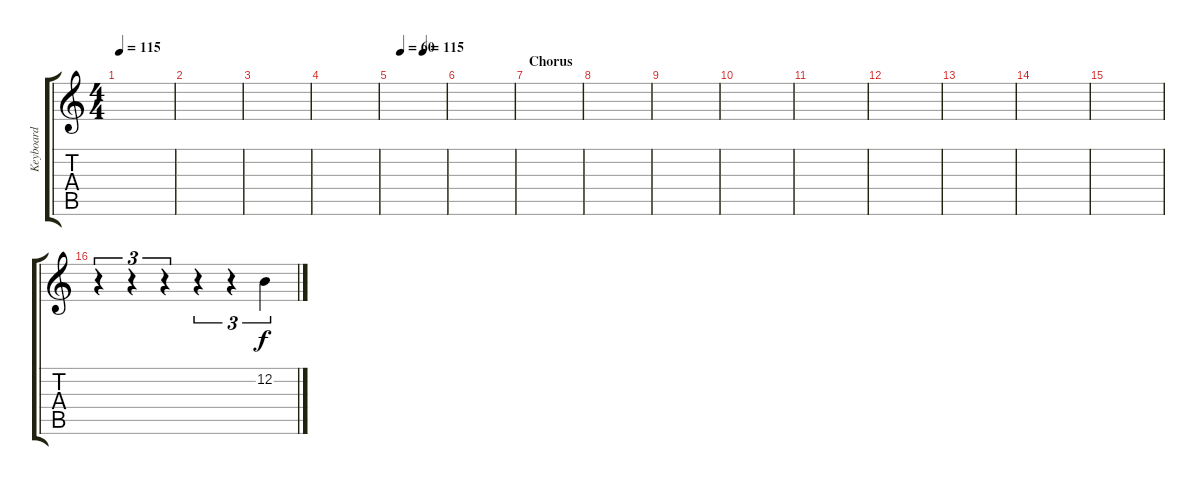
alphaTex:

\track ("Keyboard" "Keyboard") {instrument pad1newage}
\staff {score tabs}
\tuning (E4 B3 G3 D3 A2 E2) {hide}
\ts (4 4)
\tempo 115
\clef g2
\ks c
|
|
|
|
\tempo (60 0.16666666666666666)
\tempo (115 0.5833333333333334)
|
|
\section ("" "Chorus")
|
|
|
|
|
|
|
|
|
r.4{tu (3 2)} r.4{tu (3 2)} r.4{tu (3 2)} r.4{tu (3 2)} r.4{tu (3 2)} 12.2.4{tu (3 2)}
